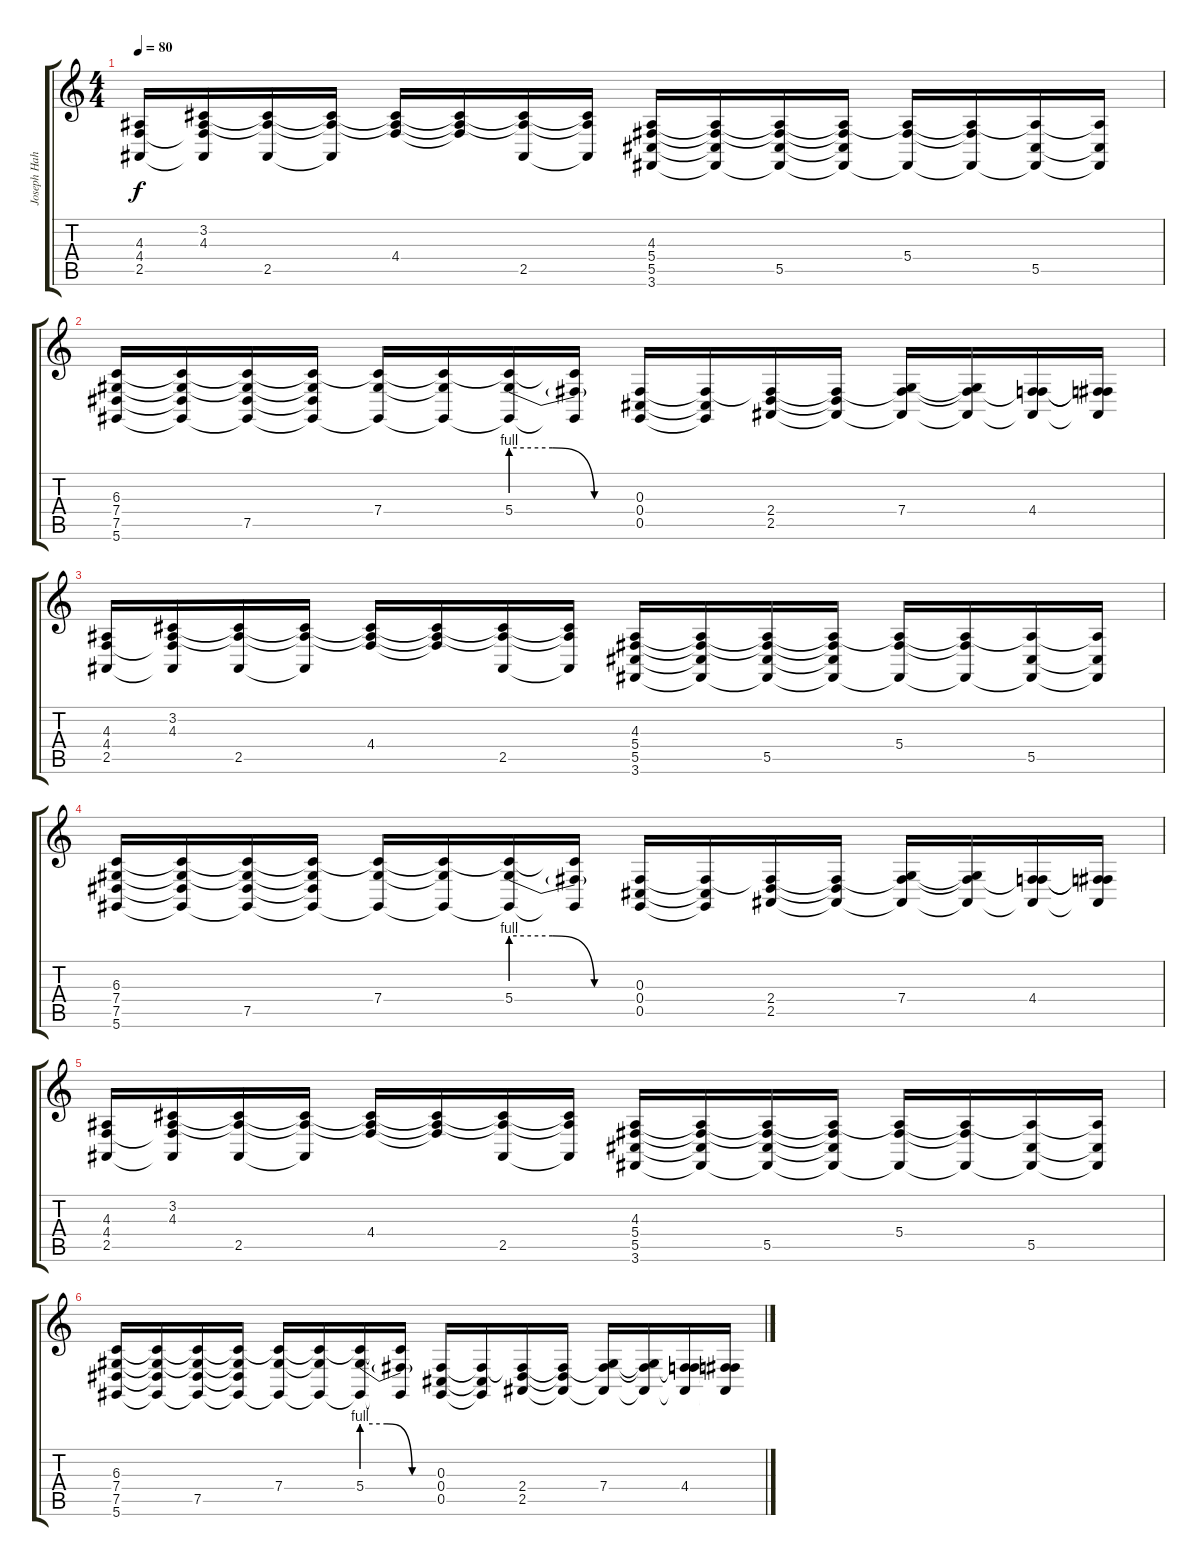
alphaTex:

\track ("Joseph Hahn (Additional Sample)" "Joseph Hah") {instrument pad2warm}
\staff {score tabs}
\tuning (Eb4 Bb3 Gb3 Db3 Ab2 Eb2) {hide}
\ts (4 4)
\tempo 80
\clef g2
\ks c
(4.3 4.4 2.5).16{dy f} (3.2 4.3 4.4{t} 2.5{t}).16 (3.2{t} 4.3{t} 2.5).16 (3.2{t} 4.3{t} 2.5{t}).16 (3.2{t} 4.3{t} 4.4).16 (3.2{t} 4.3{t} 4.4{t}).16 (3.2{t} 4.3{t} 2.5).16 (3.2{t} 4.3{t} 2.5{t}).16 (4.3 5.4 5.5 3.6).16 (4.3{t} 5.4{t} 5.5{t} 3.6{t}).16 (4.3{t} 5.4{t} 5.5 3.6{t}).16 (4.3{t} 5.4{t} 5.5{t} 3.6{t}).16 (4.3{t} 5.4 3.6{t}).16 (4.3{t} 5.4{t} 3.6{t}).16 (4.3{t} 5.5 3.6{t}).16 (4.3{t} 5.5{t} 3.6{t}).16 |
(6.3 7.4 7.5 5.6).16 (6.3{t} 7.4{t} 7.5{t} 5.6{t}).16 (6.3{t} 7.4{t} 7.5 5.6{t}).16 (6.3{t} 7.4{t} 7.5{t} 5.6{t}).16 (6.3{t} 7.4 5.6{t}).16 (6.3{t} 7.4{t} 5.6{t}).16 (6.3{t} 5.4{be (custom 0 4 20 4 40 0 60 0)} 5.6{t}).16 (6.3{t} 5.4{t} 5.6{t}).16 (0.3 0.4 0.5).16 (0.3{t} 0.4{t} 0.5{t}).16 (0.3{t} 2.4 2.5).16 (0.3{t} 2.4{t} 2.5{t}).16 (0.3{t} 7.4 2.5{t}).16 (0.3{t} 7.4{t} 2.5{t}).16 (0.3{t} 4.4 2.5{t}).16 (0.3{t} 4.4{t} 2.5{t}).16 |
(4.3 4.4 2.5).16 (3.2 4.3 4.4{t} 2.5{t}).16 (3.2{t} 4.3{t} 2.5).16 (3.2{t} 4.3{t} 2.5{t}).16 (3.2{t} 4.3{t} 4.4).16 (3.2{t} 4.3{t} 4.4{t}).16 (3.2{t} 4.3{t} 2.5).16 (3.2{t} 4.3{t} 2.5{t}).16 (4.3 5.4 5.5 3.6).16 (4.3{t} 5.4{t} 5.5{t} 3.6{t}).16 (4.3{t} 5.4{t} 5.5 3.6{t}).16 (4.3{t} 5.4{t} 5.5{t} 3.6{t}).16 (4.3{t} 5.4 3.6{t}).16 (4.3{t} 5.4{t} 3.6{t}).16 (4.3{t} 5.5 3.6{t}).16 (4.3{t} 5.5{t} 3.6{t}).16 |
(6.3 7.4 7.5 5.6).16 (6.3{t} 7.4{t} 7.5{t} 5.6{t}).16 (6.3{t} 7.4{t} 7.5 5.6{t}).16 (6.3{t} 7.4{t} 7.5{t} 5.6{t}).16 (6.3{t} 7.4 5.6{t}).16 (6.3{t} 7.4{t} 5.6{t}).16 (6.3{t} 5.4{be (custom 0 4 20 4 40 0 60 0)} 5.6{t}).16 (6.3{t} 5.4{t} 5.6{t}).16 (0.3 0.4 0.5).16 (0.3{t} 0.4{t} 0.5{t}).16 (0.3{t} 2.4 2.5).16 (0.3{t} 2.4{t} 2.5{t}).16 (0.3{t} 7.4 2.5{t}).16 (0.3{t} 7.4{t} 2.5{t}).16 (0.3{t} 4.4 2.5{t}).16 (0.3{t} 4.4{t} 2.5{t}).16 |
(4.3 4.4 2.5).16 (3.2 4.3 4.4{t} 2.5{t}).16 (3.2{t} 4.3{t} 2.5).16 (3.2{t} 4.3{t} 2.5{t}).16 (3.2{t} 4.3{t} 4.4).16 (3.2{t} 4.3{t} 4.4{t}).16 (3.2{t} 4.3{t} 2.5).16 (3.2{t} 4.3{t} 2.5{t}).16 (4.3 5.4 5.5 3.6).16 (4.3{t} 5.4{t} 5.5{t} 3.6{t}).16 (4.3{t} 5.4{t} 5.5 3.6{t}).16 (4.3{t} 5.4{t} 5.5{t} 3.6{t}).16 (4.3{t} 5.4 3.6{t}).16 (4.3{t} 5.4{t} 3.6{t}).16 (4.3{t} 5.5 3.6{t}).16 (4.3{t} 5.5{t} 3.6{t}).16 |
(6.3 7.4 7.5 5.6).16 (6.3{t} 7.4{t} 7.5{t} 5.6{t}).16 (6.3{t} 7.4{t} 7.5 5.6{t}).16 (6.3{t} 7.4{t} 7.5{t} 5.6{t}).16 (6.3{t} 7.4 5.6{t}).16 (6.3{t} 7.4{t} 5.6{t}).16 (6.3{t} 5.4{be (custom 0 4 20 4 40 0 60 0)} 5.6{t}).16 (6.3{t} 5.4{t} 5.6{t}).16 (0.3 0.4 0.5).16 (0.3{t} 0.4{t} 0.5{t}).16 (0.3{t} 2.4 2.5).16 (0.3{t} 2.4{t} 2.5{t}).16 (0.3{t} 7.4 2.5{t}).16 (0.3{t} 7.4{t} 2.5{t}).16 (0.3{t} 4.4 2.5{t}).16 (0.3{t} 4.4{t} 2.5{t}).16
